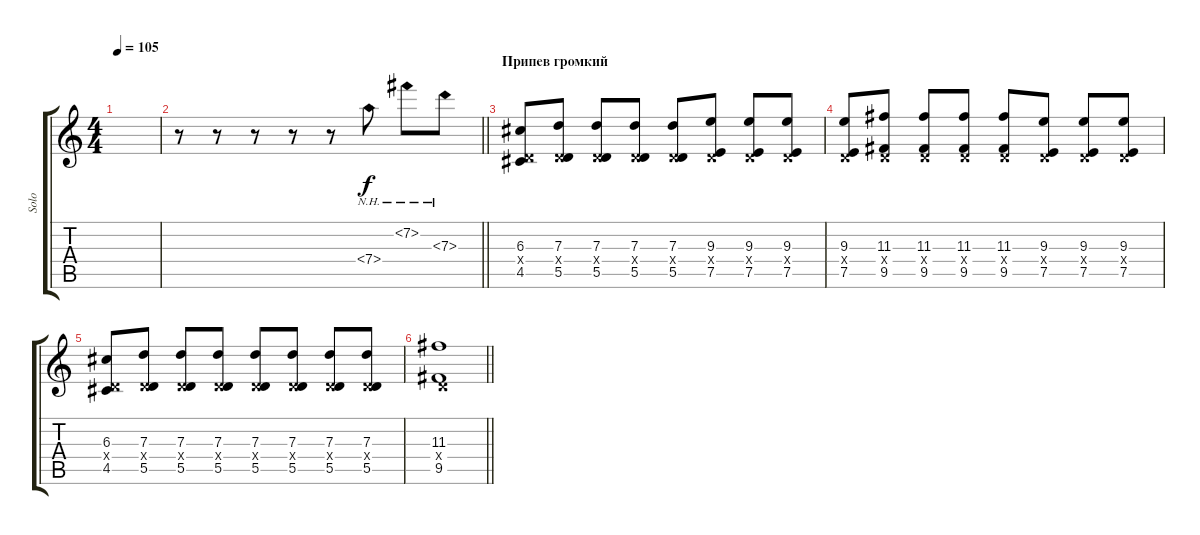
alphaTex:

\track ("Solo" "Solo") {instrument overdrivenguitar}
\staff {score tabs}
\tuning (E4 B3 G3 D3 A2 E2) {hide}
\ts (4 4)
\tempo 105
\clef g2
\ks c
|
\barLineRight lightlight
r.8 r.8 r.8 r.8 r.8 7.4{nh}.8 7.2{nh}.8 7.3{nh}.8 |
\section ("" "Припев громкий")
(6.3 0.4{x} 4.5).8 (7.3 0.4{x} 5.5).8 (7.3 0.4{x} 5.5).8 (7.3 0.4{x} 5.5).8 (7.3 0.4{x} 5.5).8 (9.3 0.4{x} 7.5).8 (9.3 0.4{x} 7.5).8 (9.3 0.4{x} 7.5).8 |
(9.3 0.4{x} 7.5).8 (11.3 0.4{x} 9.5).8 (11.3 0.4{x} 9.5).8 (11.3 0.4{x} 9.5).8 (11.3 0.4{x} 9.5).8 (9.3 0.4{x} 7.5).8 (9.3 0.4{x} 7.5).8 (9.3 0.4{x} 7.5).8 |
(6.3 0.4{x} 4.5).8 (7.3 0.4{x} 5.5).8 (7.3 0.4{x} 5.5).8 (7.3 0.4{x} 5.5).8 (7.3 0.4{x} 5.5).8 (7.3 0.4{x} 5.5).8 (7.3 0.4{x} 5.5).8 (7.3 0.4{x} 5.5).8 |
\barLineRight lightlight
(11.3 0.4{x} 9.5).1
